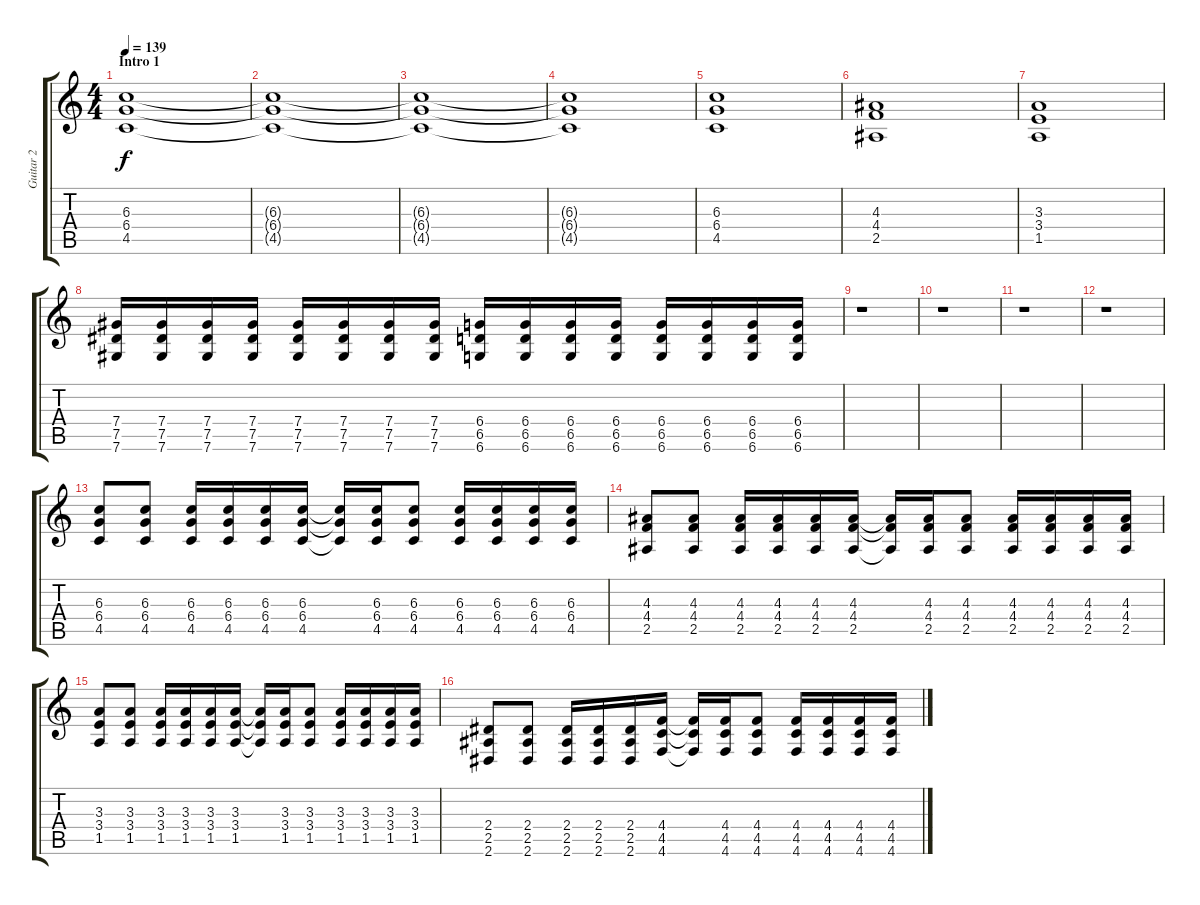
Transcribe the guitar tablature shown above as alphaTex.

\track ("Guitar 2" "Guitar 2") {instrument distortionguitar}
\staff {score tabs}
\tuning (Eb4 Bb3 Gb3 Db3 Ab2 Db2) {hide}
\ts (4 4)
\section ("" "Intro 1")
\tempo 139
\clef g2
\ks c
(6.3 6.4 4.5).1{dy f instrument distortionguitar} |
(6.3{t} 6.4{t} 4.5{t}).1 |
(6.3{t} 6.4{t} 4.5{t}).1 |
(6.3{t} 6.4{t} 4.5{t}).1 |
(6.3 6.4 4.5).1 |
(4.3 4.4 2.5).1 |
(3.3 3.4 1.5).1 |
(7.4 7.5 7.6).16 (7.4 7.5 7.6).16 (7.4 7.5 7.6).16 (7.4 7.5 7.6).16 (7.4 7.5 7.6).16 (7.4 7.5 7.6).16 (7.4 7.5 7.6).16 (7.4 7.5 7.6).16 (6.4 6.5 6.6).16 (6.4 6.5 6.6).16 (6.4 6.5 6.6).16 (6.4 6.5 6.6).16 (6.4 6.5 6.6).16 (6.4 6.5 6.6).16 (6.4 6.5 6.6).16 (6.4 6.5 6.6).16 |
r.1 |
r.1 |
r.1 |
r.1 |
(6.3 6.4 4.5).8 (6.3 6.4 4.5).8 (6.3 6.4 4.5).16 (6.3 6.4 4.5).16 (6.3 6.4 4.5).16 (6.3 6.4 4.5).16 (6.3{t} 6.4{t} 4.5{t}).16 (6.3 6.4 4.5).16 (6.3 6.4 4.5).8 (6.3 6.4 4.5).16 (6.3 6.4 4.5).16 (6.3 6.4 4.5).16 (6.3 6.4 4.5).16 |
(4.3 4.4 2.5).8 (4.3 4.4 2.5).8 (4.3 4.4 2.5).16 (4.3 4.4 2.5).16 (4.3 4.4 2.5).16 (4.3 4.4 2.5).16 (4.3{t} 4.4{t} 2.5{t}).16 (4.3 4.4 2.5).16 (4.3 4.4 2.5).8 (4.3 4.4 2.5).16 (4.3 4.4 2.5).16 (4.3 4.4 2.5).16 (4.3 4.4 2.5).16 |
(3.3 3.4 1.5).8 (3.3 3.4 1.5).8 (3.3 3.4 1.5).16 (3.3 3.4 1.5).16 (3.3 3.4 1.5).16 (3.3 3.4 1.5).16 (3.3{t} 3.4{t} 1.5{t}).16 (3.3 3.4 1.5).16 (3.3 3.4 1.5).8 (3.3 3.4 1.5).16 (3.3 3.4 1.5).16 (3.3 3.4 1.5).16 (3.3 3.4 1.5).16 |
(2.4 2.5 2.6).8 (2.4 2.5 2.6).8 (2.4 2.5 2.6).16 (2.4 2.5 2.6).16 (2.4 2.5 2.6).16 (4.4 4.5 4.6).16 (4.4{t} 4.5{t} 4.6{t}).16 (4.4 4.5 4.6).16 (4.4 4.5 4.6).8 (4.4 4.5 4.6).16 (4.4 4.5 4.6).16 (4.4 4.5 4.6).16 (4.4 4.5 4.6).16
